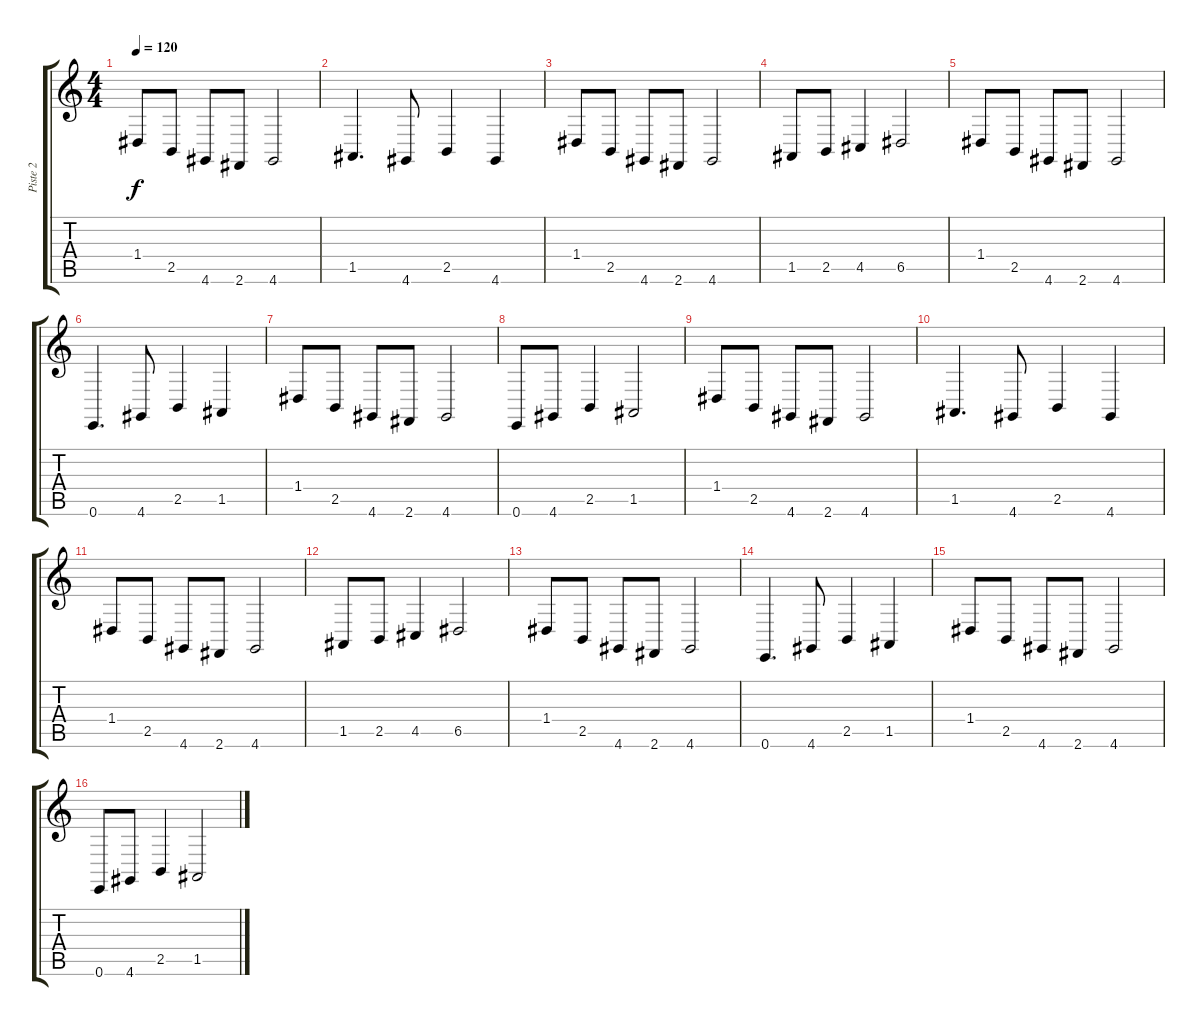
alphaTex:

\track ("Piste 2" "Piste 2") {instrument stringensemble1}
\staff {score tabs}
\tuning (E4 B3 G3 D3 A2 E2) {hide}
\ts (4 4)
\tempo 120
\clef g2
\ks c
1.4.8{dy f} 2.5.8 4.6.8 2.6.8 4.6.2 |
1.5.4{d} 4.6.8 2.5.4 4.6.4 |
1.4.8 2.5.8 4.6.8 2.6.8 4.6.2 |
1.5.8 2.5.8 4.5.4 6.5.2 |
1.4.8 2.5.8 4.6.8 2.6.8 4.6.2 |
0.6.4{d} 4.6.8 2.5.4 1.5.4 |
1.4.8 2.5.8 4.6.8 2.6.8 4.6.2 |
0.6.8 4.6.8 2.5.4 1.5.2 |
1.4.8 2.5.8 4.6.8 2.6.8 4.6.2 |
1.5.4{d} 4.6.8 2.5.4 4.6.4 |
1.4.8 2.5.8 4.6.8 2.6.8 4.6.2 |
1.5.8 2.5.8 4.5.4 6.5.2 |
1.4.8 2.5.8 4.6.8 2.6.8 4.6.2 |
0.6.4{d} 4.6.8 2.5.4 1.5.4 |
1.4.8 2.5.8 4.6.8 2.6.8 4.6.2 |
0.6.8 4.6.8 2.5.4 1.5.2
